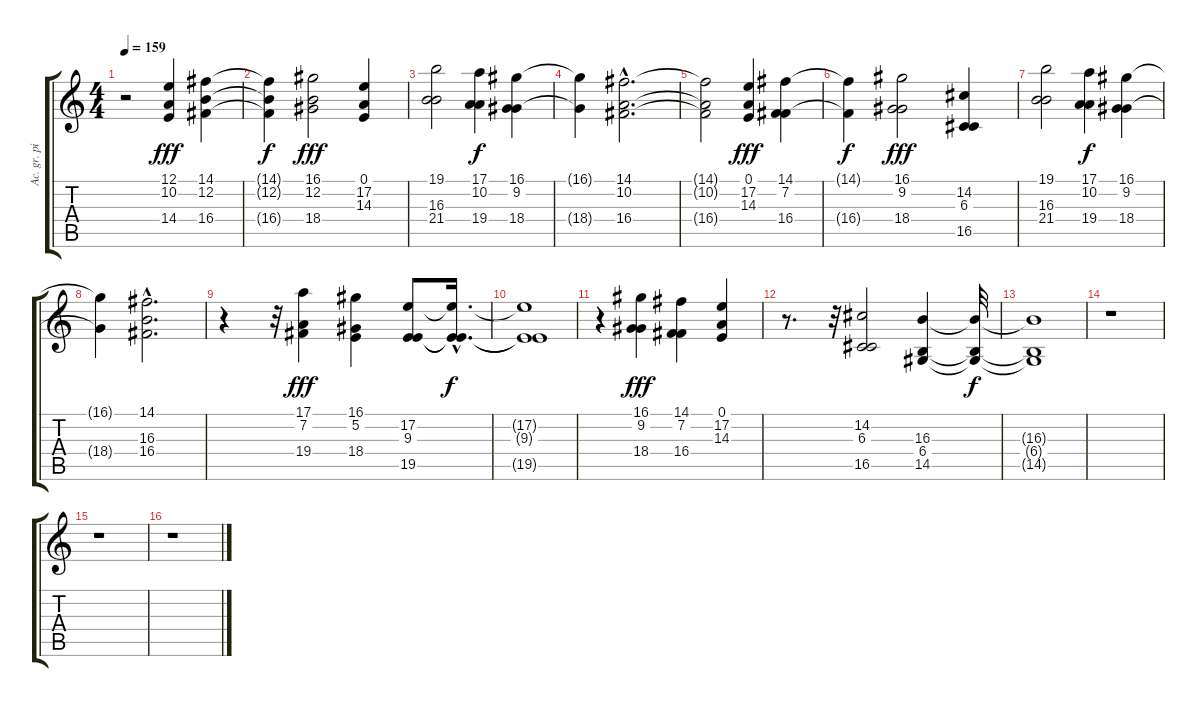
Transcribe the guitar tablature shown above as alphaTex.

\track ("Ac. gr. piano" "Ac. gr. pi") {instrument acousticgrandpiano}
\staff {score tabs}
\tuning (E4 B3 G3 D3 A2 E2) {hide}
\ts (4 4)
\tempo 159
\clef g2
\ks c
r.2{dy f volume 8 instrument acousticgrandpiano} (12.1 10.2 14.4).4{dy fff} (14.1 12.2 16.4).4 |
(14.1{t} 12.2{t} 16.4{t}).4{dy f} (16.1 12.2 18.4).2{dy fff} (0.1 17.2 14.3).4 |
(19.1 16.3 21.4).2 (17.1 10.2 19.4).4{dy f} (16.1 9.2 18.4).4 |
(16.1{t} 18.4{t}).4 (14.1{hac} 10.2{hac} 16.4{hac}).2{d} |
(14.1{t} 10.2{t} 16.4{t}).2 (0.1 17.2 14.3).4{dy fff} (14.1 7.2 16.4).4 |
(14.1{t} 16.4{t}).4{dy f} (16.1 9.2 18.4).2{dy fff} (14.2 6.3 16.5).4 |
(19.1 16.3 21.4).2 (17.1 10.2 19.4).4{dy f} (16.1 9.2 18.4).4 |
(16.1{t} 18.4{t}).4 (14.1{hac} 16.3{hac} 16.4{hac}).2{d} |
r.4 r.32 (17.1 7.2 19.4).4{dy fff} (16.1 5.2 18.4).4 (17.2 9.3 19.5).8 (17.2{hac t} 9.3{hac t} 19.5{hac t}).16{d dy f} |
(17.2{t} 9.3{t} 19.5{t}).1 |
r.4 (16.1 9.2 18.4).4{dy fff} (14.1 7.2 16.4).4 (0.1 17.2 14.3).4 |
r.8{d} r.32 (14.2 6.3 16.5).2 (16.3 6.4 14.5).4 (16.3{t} 6.4{t} 14.5{t}).32{dy f} |
(16.3{t} 6.4{t} 14.5{t}).1 |
r.1 |
r.1 |
r.1
